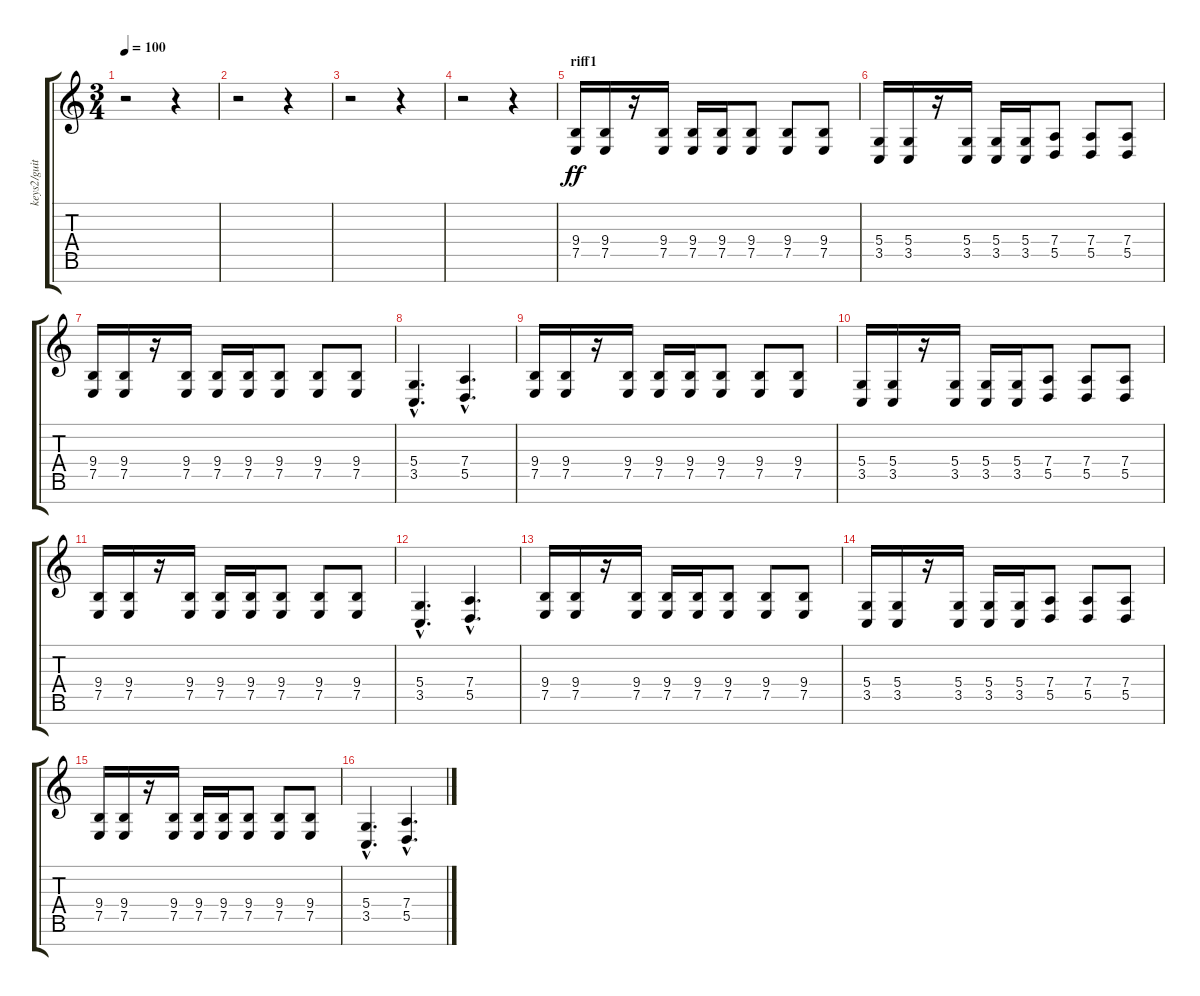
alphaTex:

\track ("keys2/guit3" "keys2/guit") {instrument synthstrings1}
\staff {score tabs}
\tuning (E4 B3 G3 D3 A2 E2 B1) {hide}
\ts (3 4)
\tempo 100
\clef g2
\ks c
r.2{dy ff} r.4 |
r.2 r.4 |
r.2 r.4 |
r.2 r.4 |
\section ("" "riff1")
(9.4 7.5).16{volume 11 instrument distortionguitar} (9.4 7.5).16 r.16 (9.4 7.5).16 (9.4 7.5).16 (9.4 7.5).16 (9.4 7.5).8 (9.4 7.5).8 (9.4 7.5).8 |
(5.4 3.5).16 (5.4 3.5).16 r.16 (5.4 3.5).16 (5.4 3.5).16 (5.4 3.5).16 (7.4 5.5).8 (7.4 5.5).8 (7.4 5.5).8 |
(9.4 7.5).16{volume 11 instrument distortionguitar} (9.4 7.5).16 r.16 (9.4 7.5).16 (9.4 7.5).16 (9.4 7.5).16 (9.4 7.5).8 (9.4 7.5).8 (9.4 7.5).8 |
(5.4{hac} 3.5{hac}).4{d} (7.4{hac} 5.5{hac}).4{d} |
(9.4 7.5).16{volume 11 instrument distortionguitar} (9.4 7.5).16 r.16 (9.4 7.5).16 (9.4 7.5).16 (9.4 7.5).16 (9.4 7.5).8 (9.4 7.5).8 (9.4 7.5).8 |
(5.4 3.5).16 (5.4 3.5).16 r.16 (5.4 3.5).16 (5.4 3.5).16 (5.4 3.5).16 (7.4 5.5).8 (7.4 5.5).8 (7.4 5.5).8 |
(9.4 7.5).16{volume 11 instrument distortionguitar} (9.4 7.5).16 r.16 (9.4 7.5).16 (9.4 7.5).16 (9.4 7.5).16 (9.4 7.5).8 (9.4 7.5).8 (9.4 7.5).8 |
(5.4{hac} 3.5{hac}).4{d} (7.4{hac} 5.5{hac}).4{d} |
(9.4 7.5).16{volume 11 instrument distortionguitar} (9.4 7.5).16 r.16 (9.4 7.5).16 (9.4 7.5).16 (9.4 7.5).16 (9.4 7.5).8 (9.4 7.5).8 (9.4 7.5).8 |
(5.4 3.5).16 (5.4 3.5).16 r.16 (5.4 3.5).16 (5.4 3.5).16 (5.4 3.5).16 (7.4 5.5).8 (7.4 5.5).8 (7.4 5.5).8 |
(9.4 7.5).16{volume 11 instrument distortionguitar} (9.4 7.5).16 r.16 (9.4 7.5).16 (9.4 7.5).16 (9.4 7.5).16 (9.4 7.5).8 (9.4 7.5).8 (9.4 7.5).8 |
(5.4{hac} 3.5{hac}).4{d} (7.4{hac} 5.5{hac}).4{d}
